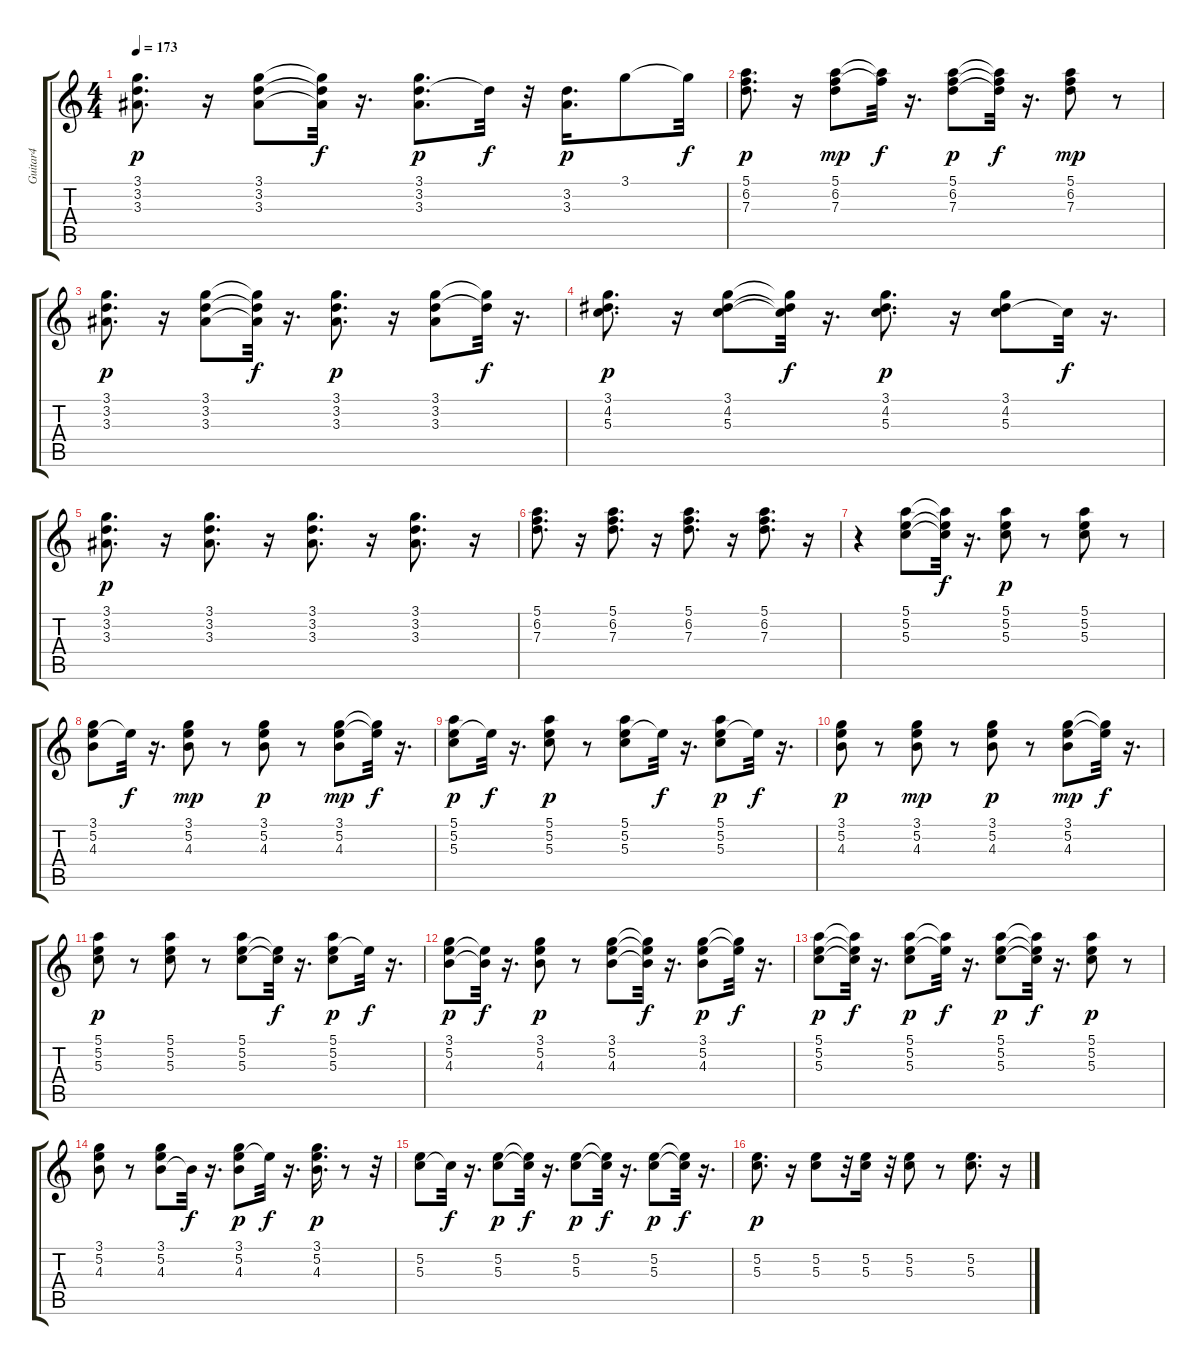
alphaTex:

\track ("Guitar4" "Guitar4") {instrument distortionguitar}
\staff {score tabs}
\tuning (E4 B3 G3 D3 A2 E2) {hide}
\ts (4 4)
\tempo 173
\clef g2
\ks c
(3.1 3.2 3.3).8{d dy p} r.16 (3.1 3.2 3.3).8 (3.1{t} 3.2{t} 3.3{t}).32{dy f} r.16{d} (3.1 3.2 3.3).8{d dy p} 3.2{t}.32{dy f} r.32 (3.2 3.3).16{d dy p} 3.1.8 3.1{t}.32{dy f} |
(5.1 6.2 7.3).8{d dy p} r.16 (5.1 6.2 7.3).8{dy mp} (5.1{t} 6.2{t}).32{dy f} r.16{d} (5.1 6.2 7.3).8{dy p} (5.1{t} 6.2{t} 7.3{t}).32{dy f} r.16{d} (5.1 6.2 7.3).8{dy mp} r.8 |
(3.1 3.2 3.3).8{d dy p} r.16 (3.1 3.2 3.3).8 (3.1{t} 3.2{t} 3.3{t}).32{dy f} r.16{d} (3.1 3.2 3.3).8{d dy p} r.16 (3.1 3.2 3.3).8 (3.1{t} 3.2{t}).32{dy f} r.16{d} |
(3.1 4.2 5.3).8{d dy p} r.16 (3.1 4.2 5.3).8 (3.1{t} 4.2{t} 5.3{t}).32{dy f} r.16{d} (3.1 4.2 5.3).8{d dy p} r.16 (3.1 4.2 5.3).8 5.3{t}.32{dy f} r.16{d} |
(3.1 3.2 3.3).8{d dy p} r.16 (3.1 3.2 3.3).8{d} r.16 (3.1 3.2 3.3).8{d} r.16 (3.1 3.2 3.3).8{d} r.16 |
(5.1 6.2 7.3).8{d} r.16 (5.1 6.2 7.3).8{d} r.16 (5.1 6.2 7.3).8{d} r.16 (5.1 6.2 7.3).8{d} r.16 |
r.4 (5.1 5.2 5.3).8 (5.1{t} 5.2{t} 5.3{t}).32{dy f} r.16{d} (5.1 5.2 5.3).8{dy p} r.8 (5.1 5.2 5.3).8 r.8 |
(3.1 5.2 4.3).8 5.2{t}.32{dy f} r.16{d} (3.1 5.2 4.3).8{dy mp} r.8 (3.1 5.2 4.3).8{dy p} r.8 (3.1 5.2 4.3).8{dy mp} (3.1{t} 5.2{t}).32{dy f} r.16{d} |
(5.1 5.2 5.3).8{dy p} 5.2{t}.32{dy f} r.16{d} (5.1 5.2 5.3).8{dy p} r.8 (5.1 5.2 5.3).8 5.2{t}.32{dy f} r.16{d} (5.1 5.2 5.3).8{dy p} 5.2{t}.32{dy f} r.16{d} |
(3.1 5.2 4.3).8{dy p} r.8 (3.1 5.2 4.3).8{dy mp} r.8 (3.1 5.2 4.3).8{dy p} r.8 (3.1 5.2 4.3).8{dy mp} (3.1{t} 5.2{t}).32{dy f} r.16{d} |
(5.1 5.2 5.3).8{dy p} r.8 (5.1 5.2 5.3).8 r.8 (5.1 5.2 5.3).8 (5.2{t} 5.3{t}).32{dy f} r.16{d} (5.1 5.2 5.3).8{dy p} 5.2{t}.32{dy f} r.16{d} |
(3.1 5.2 4.3).8{dy p} (5.2{t} 4.3{t}).32{dy f} r.16{d} (3.1 5.2 4.3).8{dy p} r.8 (3.1 5.2 4.3).8 (3.1{t} 5.2{t} 4.3{t}).32{dy f} r.16{d} (3.1 5.2 4.3).8{dy p} (3.1{t} 5.2{t}).32{dy f} r.16{d} |
(5.1 5.2 5.3).8{dy p} (5.1{t} 5.2{t} 5.3{t}).32{dy f} r.16{d} (5.1 5.2 5.3).8{dy p} (5.1{t} 5.2{t}).32{dy f} r.16{d} (5.1 5.2 5.3).8{dy p} (5.1{t} 5.2{t} 5.3{t}).32{dy f} r.16{d} (5.1 5.2 5.3).8{dy p} r.8 |
(3.1 5.2 4.3).8 r.8 (3.1 5.2 4.3).8 4.3{t}.32{dy f} r.16{d} (3.1 5.2 4.3).8{dy p} 5.2{t}.32{dy f} r.16{d} (3.1 5.2 4.3).16{d dy p} r.8 r.32 |
(5.2 5.3).8 5.3{t}.32{dy f} r.16{d} (5.2 5.3).8{dy p} (5.2{t} 5.3{t}).32{dy f} r.16{d} (5.2 5.3).8{dy p} (5.2{t} 5.3{t}).32{dy f} r.16{d} (5.2 5.3).8{dy p} (5.2{t} 5.3{t}).32{dy f} r.16{d} |
(5.2 5.3).8{d dy p} r.16 (5.2 5.3).8 r.32 (5.2 5.3).16 r.32 (5.2 5.3).8 r.8 (5.2 5.3).8{d} r.16
